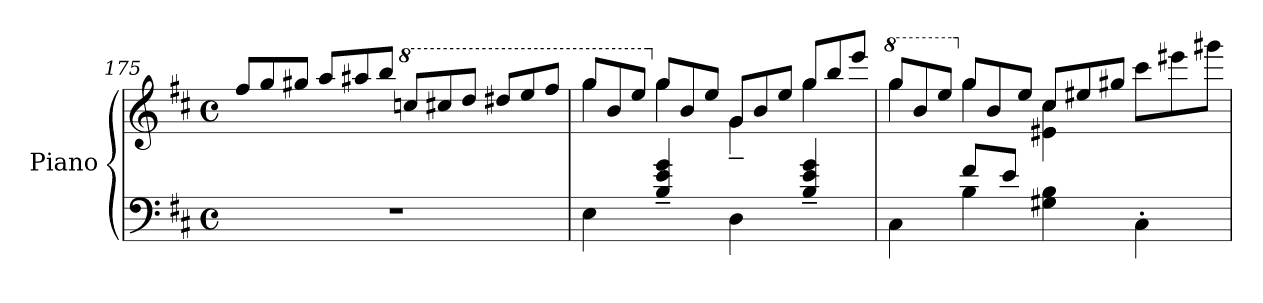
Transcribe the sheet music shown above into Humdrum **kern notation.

**kern	**kern
*part1	*part1
*staff2	*staff1
*I"Piano	*
*I'Pno	*
!!LO:LB:g=z
*clefF4	*clefG2
*k[f#c#]	*k[f#c#]
*M4/4	*M4/4
*met(c)	*met(c)
*	*Xtuplet
=175	=175
1r	12ff#/L
.	12gg/
.	12gg#X/J
.	12aa/L
.	12aa#X/
.	12bb/J
*	*8va
.	12cccn/L
.	12ccc#X/
.	12ddd/J
.	12ddd#X/L
.	12eee/
.	12fff#/J
=176	=176
*	*^
4E\	12ggg/L	4ggg\
.	12bb/	.
.	12eee/J	.
*	*X8va	*
4B/~ 4e/~ 4g/~	12gg/L	4gg\
.	12b/	.
.	12ee/J	.
4D\	12g/L	4g~\
.	12b/	.
.	12ee/J	.
4B/~ 4e/~ 4g/~	12gg/L	4gg\
.	12bb/	.
.	12eee/J	.
=177	=177	=177
*^	*	*
*	*	*8va	*
4C#\	4ryy	12ggg/L	4ggg\
.	.	12bb/	.
.	.	12eee/J	.
*	*	*X8va	*
8f#/L	4B\	12gg/L	4gg\
.	.	12b/	.
8e/J	.	.	.
.	.	12ee/J	.
4G#X\ 4B\	2ryy	12cc#/L	4e#X\ 4cc#\
.	.	12ee#X/	.
.	.	12gg#X/J	.
4C#'\	.	12ccc#\L	4ryy
.	.	12eee#X\	.
.	.	12ggg#X\J	.
*v	*v	*	*
*	*v	*v
=	=
*-	*-
